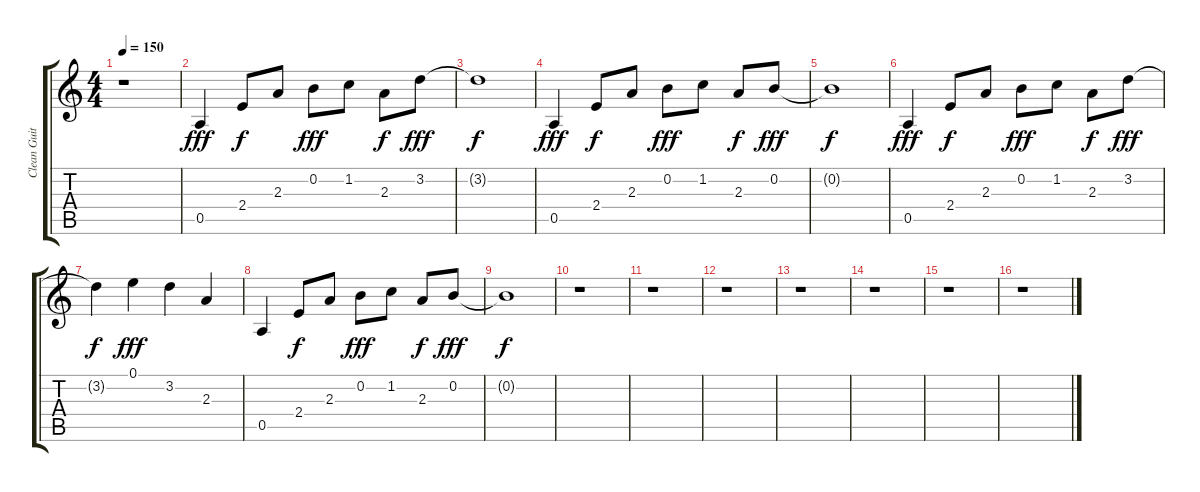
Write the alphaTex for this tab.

\track ("Clean Guitar" "Clean Guit") {instrument electricguitarclean}
\staff {score tabs}
\tuning (E4 B3 G3 D3 A2 E2) {hide}
\ts (4 4)
\tempo 150
\clef g2
\ks c
r.1{dy f} |
0.5.4{dy fff} 2.4.8{dy f} 2.3.8 0.2.8{dy fff} 1.2.8 2.3.8{dy f} 3.2.8{dy fff} |
3.2{t}.1{dy f} |
0.5.4{dy fff} 2.4.8{dy f} 2.3.8 0.2.8{dy fff} 1.2.8 2.3.8{dy f} 0.2.8{dy fff} |
0.2{t}.1{dy f} |
0.5.4{dy fff} 2.4.8{dy f} 2.3.8 0.2.8{dy fff} 1.2.8 2.3.8{dy f} 3.2.8{dy fff} |
3.2{t}.4{dy f} 0.1.4{dy fff} 3.2.4 2.3.4 |
0.5.4 2.4.8{dy f} 2.3.8 0.2.8{dy fff} 1.2.8 2.3.8{dy f} 0.2.8{dy fff} |
0.2{t}.1{dy f} |
r.1 |
r.1 |
r.1 |
r.1 |
r.1 |
r.1 |
r.1
